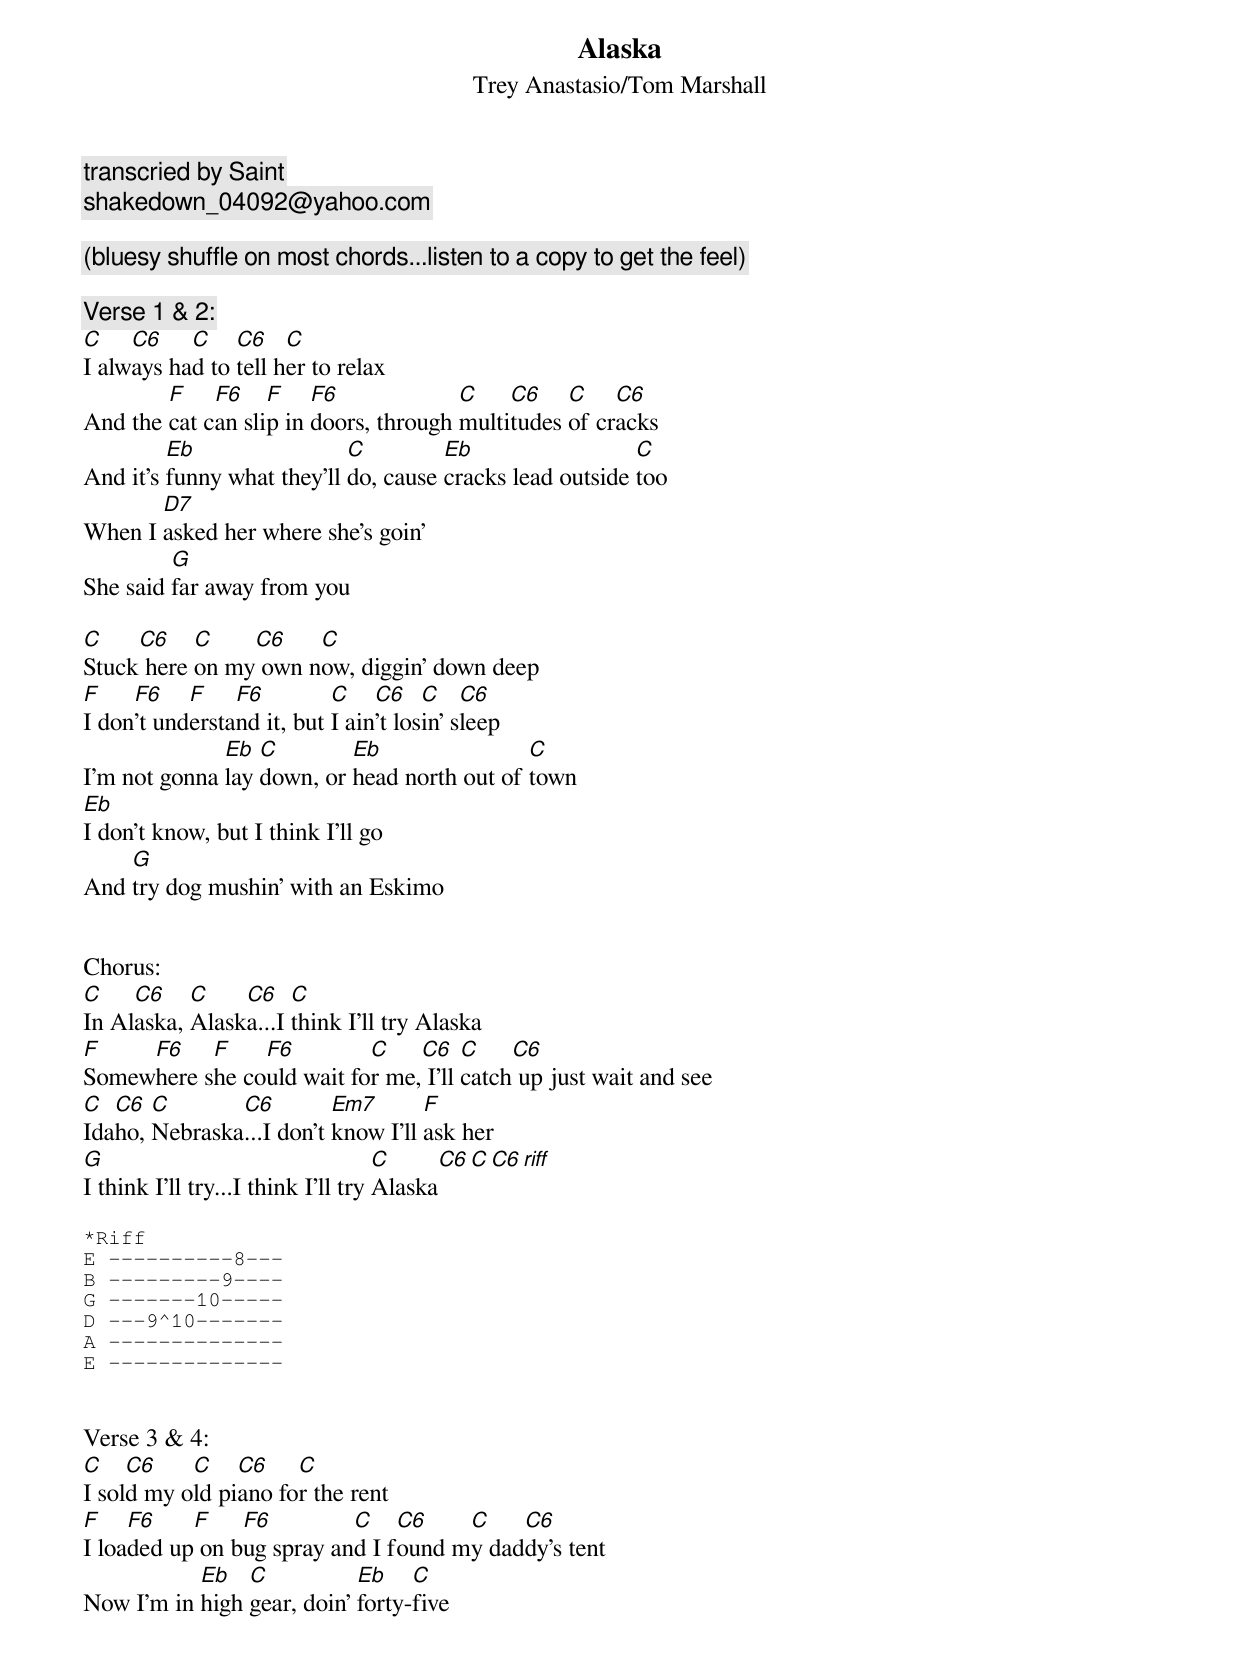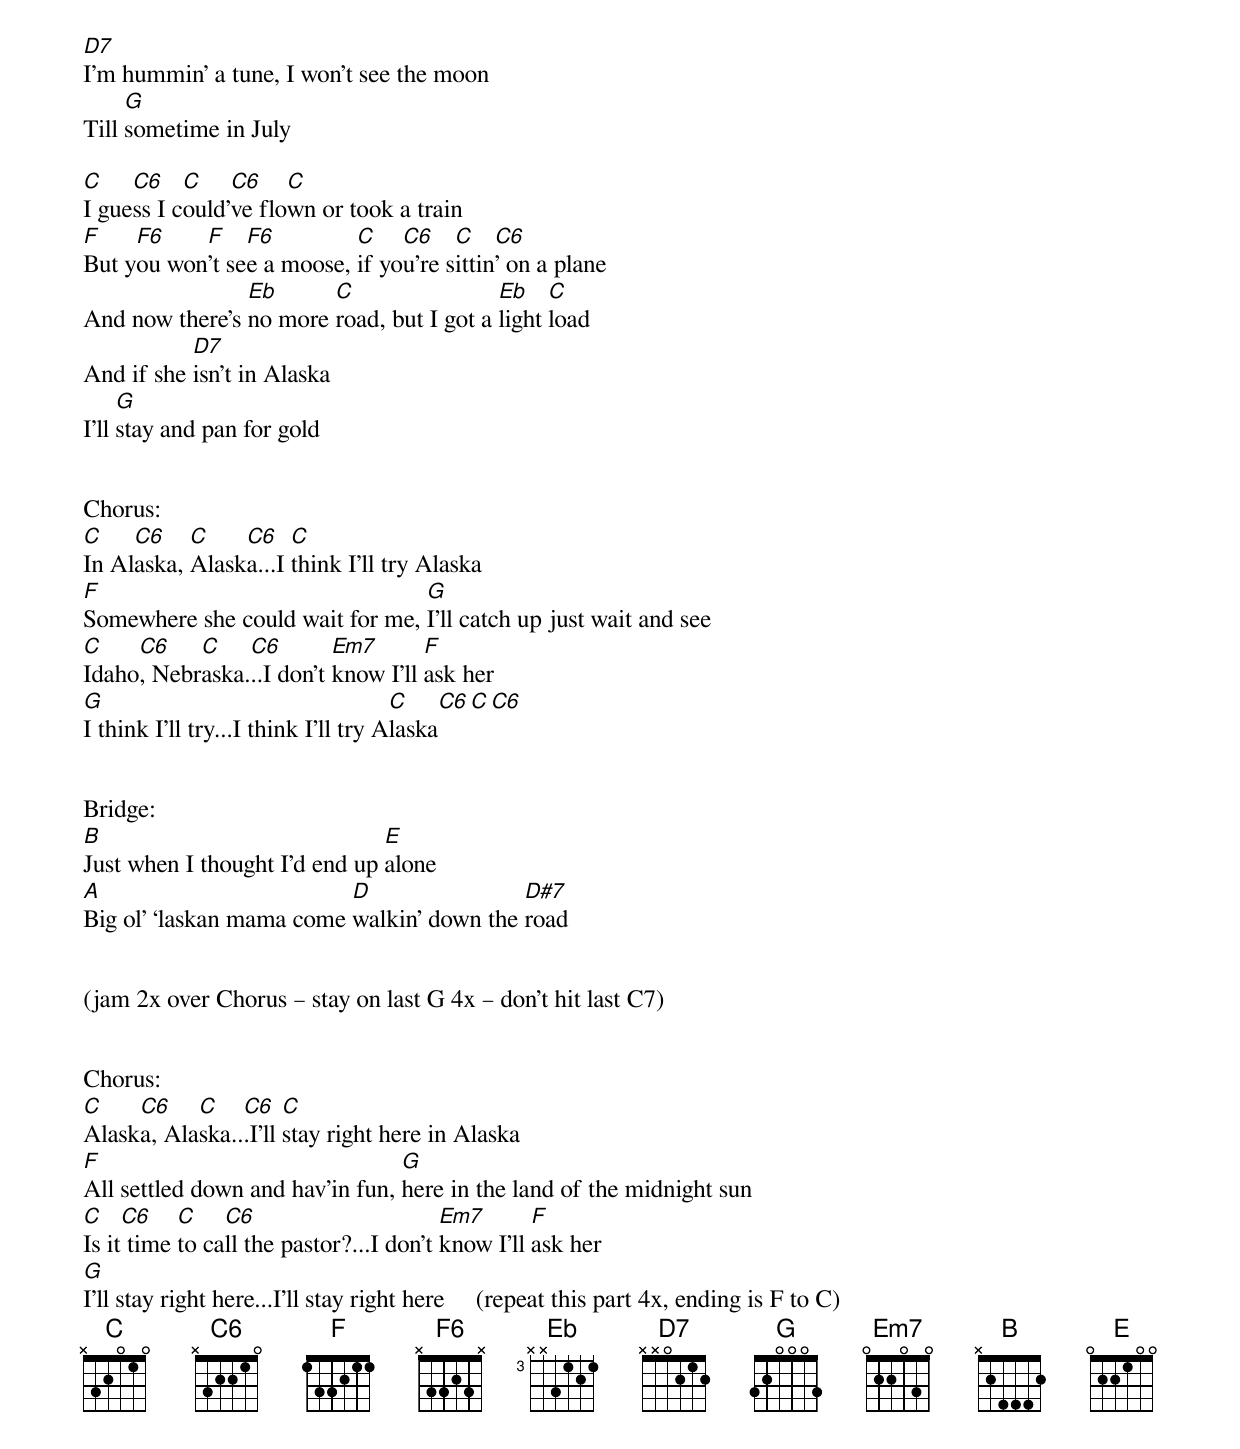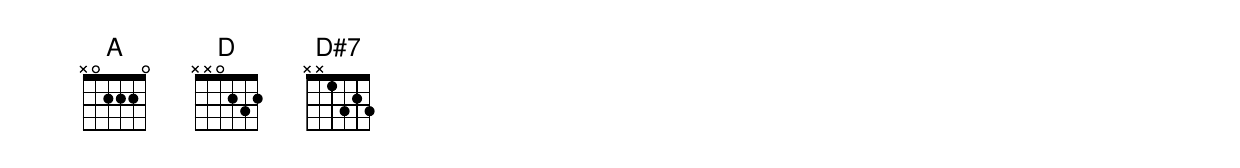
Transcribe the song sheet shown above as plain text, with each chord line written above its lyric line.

Alaska
Trey Anastasio/Tom Marshall
transcried by Saint
shakedown_04092@yahoo.com

(bluesy shuffle on most chords...listen to a copy to get the feel)

Verse 1 & 2:
C    C6    C    C6    C
I always had to tell her to relax
        F    F6    F    F6             C    C6    C    C6
And the cat can slip in doors, through multitudes of cracks
         Eb                 C         Eb                  C
And it’s funny what they’ll do, cause cracks lead outside too
       D7
When I asked her where she’s goin’
         G
She said far away from you

C    C6    C    C6    C
Stuck here on my own now, diggin’ down deep
F    F6    F    F6         C    C6    C    C6
I don’t understand it, but I ain’t losin’ sleep
              Eb  C        Eb                C
I’m not gonna lay down, or head north out of town
Eb
I don’t know, but I think I’ll go
    G
And try dog mushin’ with an Eskimo


Chorus:
C    C6    C    C6    C
In Alaska, Alaska...I think I’ll try Alaska
F    F6    F    F6         C    C6    C    C6
Somewhere she could wait for me, I’ll catch up just wait and see
C  C6  C       C6         Em7       F
Idaho, Nebraska...I don’t know I’ll ask her
G                                   C     C6   C  C6       *riff
I think I’ll try...I think I’ll try Alaska

*Riff
E ----------8---
B ---------9----
G -------10-----
D ---9^10-------
A --------------
E --------------


Verse 3 & 4:
C    C6    C    C6    C
I sold my old piano for the rent
F    F6    F    F6         C    C6    C    C6
I loaded up on bug spray and I found my daddy’s tent
           Eb   C           Eb    C
Now I’m in high gear, doin’ forty-five
D7
I’m hummin’ a tune, I won’t see the moon
     G
Till sometime in July

C    C6    C    C6    C
I guess I could’ve flown or took a train
F    F6    F    F6         C    C6    C    C6
But you won’t see a moose, if you’re sittin’ on a plane
                Eb      C                 Eb    C
And now there’s no more road, but I got a light load
           D7
And if she isn’t in Alaska
     G
I’ll stay and pan for gold


Chorus:
C    C6    C    C6    C
In Alaska, Alaska...I think I’ll try Alaska
F                                G
Somewhere she could wait for me, I’ll catch up just wait and see
C    C6    C    C6        Em7       F
Idaho, Nebraska...I don’t know I’ll ask her
G                                    C    C6    C    C6
I think I’ll try...I think I’ll try Alaska


Bridge:
B                              E
Just when I thought I’d end up alone
A                         D                D#7
Big ol’ ‘laskan mama come walkin’ down the road


(jam 2x over Chorus – stay on last G 4x – don’t hit last C7)


Chorus:
C    C6    C    C6    C
Alaska, Alaska...I’ll stay right here in Alaska
F                                G
All settled down and hav’in fun, here in the land of the midnight sun
C    C6    C    C6                       Em7       F
Is it time to call the pastor?...I don’t know I’ll ask her
G
I’ll stay right here...I’ll stay right here	(repeat this part 4x, ending is F to C)
